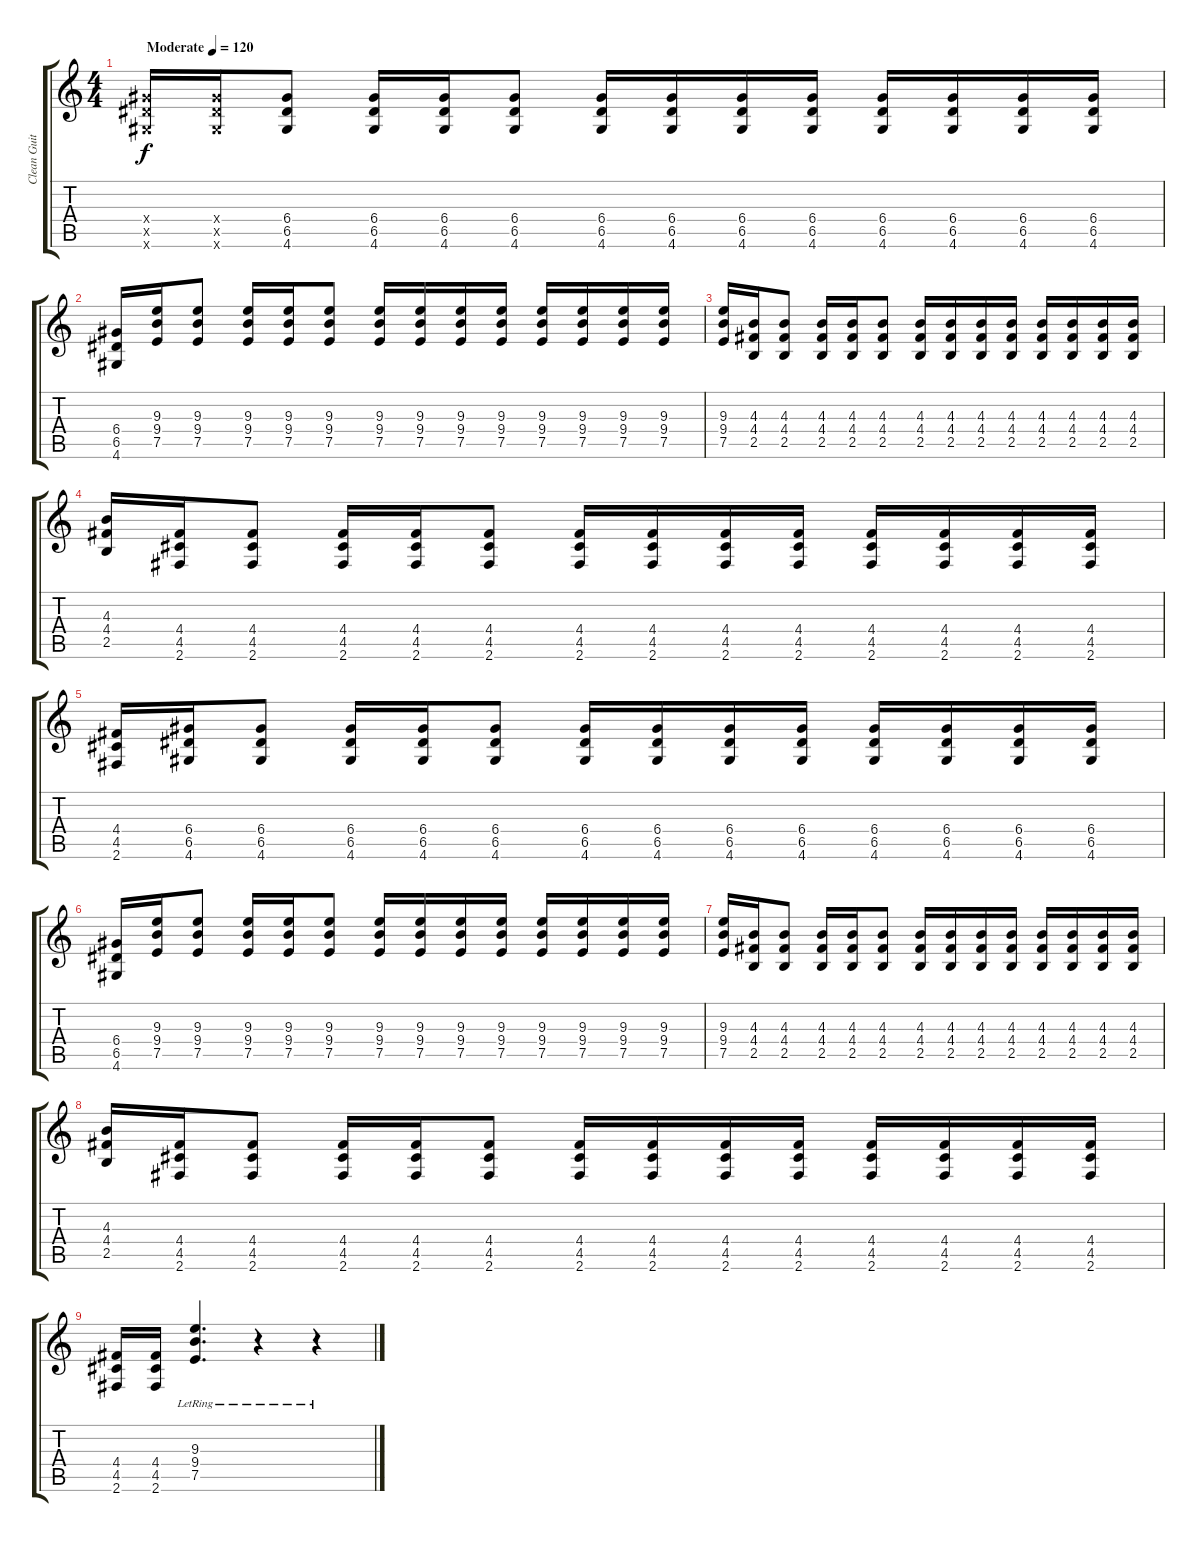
\track ("Clean Guitar" "Clean Guit") {instrument acousticguitarsteel}
\staff {score tabs}
\tuning (E4 B3 G3 D3 A2 E2) {hide}
\ts (4 4)
\tempo (120 "Moderate")
\clef g2
\ks c
(6.4{x} 6.5{x} 4.6{x}).16{dy f instrument acousticguitarsteel} (6.4{x} 6.5{x} 4.6{x}).16 (6.4 6.5 4.6).8 (6.4 6.5 4.6).16 (6.4 6.5 4.6).16 (6.4 6.5 4.6).8 (6.4 6.5 4.6).16 (6.4 6.5 4.6).16 (6.4 6.5 4.6).16 (6.4 6.5 4.6).16 (6.4 6.5 4.6).16 (6.4 6.5 4.6).16 (6.4 6.5 4.6).16 (6.4 6.5 4.6).16 |
(6.4 6.5 4.6).16 (9.3 9.4 7.5).16 (9.3 9.4 7.5).8 (9.3 9.4 7.5).16 (9.3 9.4 7.5).16 (9.3 9.4 7.5).8 (9.3 9.4 7.5).16 (9.3 9.4 7.5).16 (9.3 9.4 7.5).16 (9.3 9.4 7.5).16 (9.3 9.4 7.5).16 (9.3 9.4 7.5).16 (9.3 9.4 7.5).16 (9.3 9.4 7.5).16 |
(9.3 9.4 7.5).16 (4.3 4.4 2.5).16 (4.3 4.4 2.5).8 (4.3 4.4 2.5).16 (4.3 4.4 2.5).16 (4.3 4.4 2.5).8 (4.3 4.4 2.5).16 (4.3 4.4 2.5).16 (4.3 4.4 2.5).16 (4.3 4.4 2.5).16 (4.3 4.4 2.5).16 (4.3 4.4 2.5).16 (4.3 4.4 2.5).16 (4.3 4.4 2.5).16 |
(4.3 4.4 2.5).16 (4.4 4.5 2.6).16 (4.4 4.5 2.6).8 (4.4 4.5 2.6).16 (4.4 4.5 2.6).16 (4.4 4.5 2.6).8 (4.4 4.5 2.6).16 (4.4 4.5 2.6).16 (4.4 4.5 2.6).16 (4.4 4.5 2.6).16 (4.4 4.5 2.6).16 (4.4 4.5 2.6).16 (4.4 4.5 2.6).16 (4.4 4.5 2.6).16 |
(4.4 4.5 2.6).16 (6.4 6.5 4.6).16 (6.4 6.5 4.6).8 (6.4 6.5 4.6).16 (6.4 6.5 4.6).16 (6.4 6.5 4.6).8 (6.4 6.5 4.6).16 (6.4 6.5 4.6).16 (6.4 6.5 4.6).16 (6.4 6.5 4.6).16 (6.4 6.5 4.6).16 (6.4 6.5 4.6).16 (6.4 6.5 4.6).16 (6.4 6.5 4.6).16 |
(6.4 6.5 4.6).16 (9.3 9.4 7.5).16 (9.3 9.4 7.5).8 (9.3 9.4 7.5).16 (9.3 9.4 7.5).16 (9.3 9.4 7.5).8 (9.3 9.4 7.5).16 (9.3 9.4 7.5).16 (9.3 9.4 7.5).16 (9.3 9.4 7.5).16 (9.3 9.4 7.5).16 (9.3 9.4 7.5).16 (9.3 9.4 7.5).16 (9.3 9.4 7.5).16 |
(9.3 9.4 7.5).16 (4.3 4.4 2.5).16 (4.3 4.4 2.5).8 (4.3 4.4 2.5).16 (4.3 4.4 2.5).16 (4.3 4.4 2.5).8 (4.3 4.4 2.5).16 (4.3 4.4 2.5).16 (4.3 4.4 2.5).16 (4.3 4.4 2.5).16 (4.3 4.4 2.5).16 (4.3 4.4 2.5).16 (4.3 4.4 2.5).16 (4.3 4.4 2.5).16 |
(4.3 4.4 2.5).16 (4.4 4.5 2.6).16 (4.4 4.5 2.6).8 (4.4 4.5 2.6).16 (4.4 4.5 2.6).16 (4.4 4.5 2.6).8 (4.4 4.5 2.6).16 (4.4 4.5 2.6).16 (4.4 4.5 2.6).16 (4.4 4.5 2.6).16 (4.4 4.5 2.6).16 (4.4 4.5 2.6).16 (4.4 4.5 2.6).16 (4.4 4.5 2.6).16 |
(4.4 4.5 2.6).16 (4.4 4.5 2.6).16 (9.3{lr} 9.4{lr} 7.5{lr}).4{d} r.4 r.4
